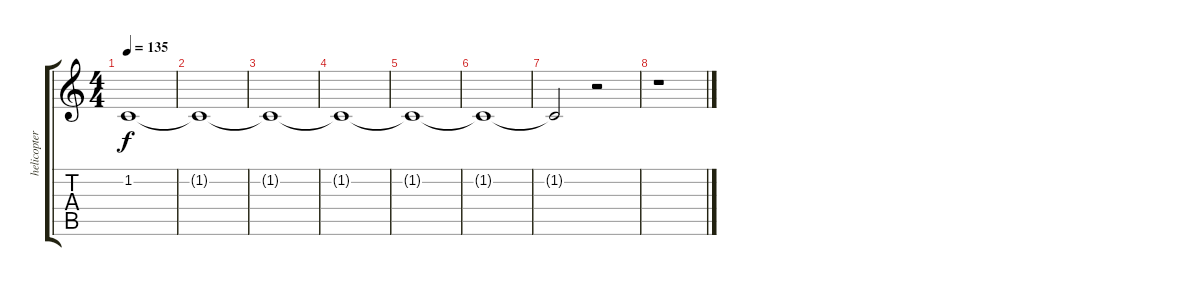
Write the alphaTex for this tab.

\track ("helicoptere" "helicopter") {instrument helicopter}
\staff {score tabs}
\tuning (E4 B3 G3 D3 A2 E2) {hide}
\ts (4 4)
\tempo 135
\clef g2
\ks c
1.2{t}.1{dy f} |
1.2{t}.1 |
1.2{t}.1 |
1.2{t}.1 |
1.2{t}.1 |
1.2{t}.1 |
1.2{t}.2 r.2 |
r.1
